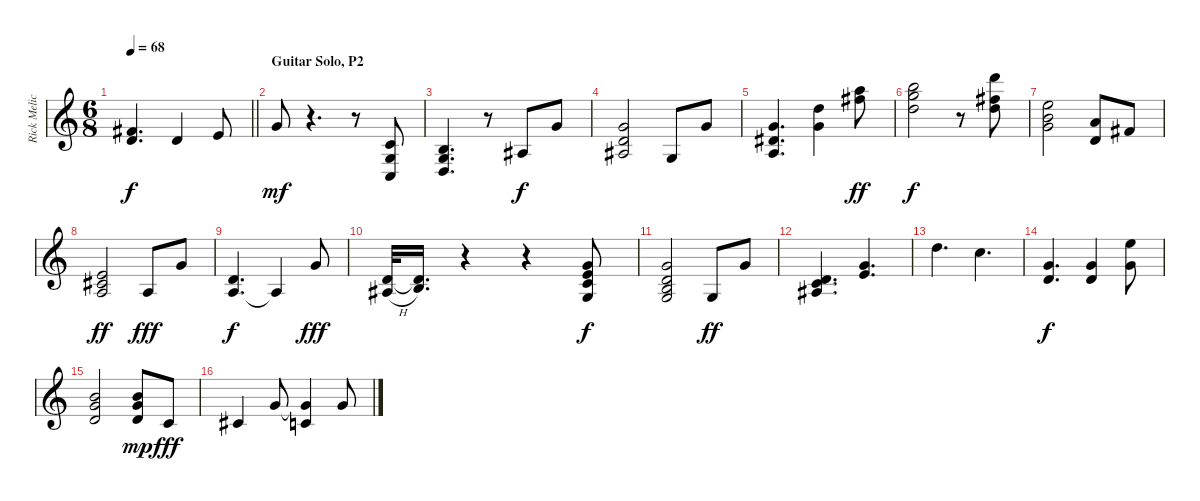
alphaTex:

\track ("Rick Melick right" "Rick Melic") {instrument electricpiano2}
\staff {score}
\tuning (Ab4 Eb4 Bb3 Gb3 Db3 Ab2 Eb2) {hide}
\ts (6 8)
\tempo 68
\clef g2
\barLineRight lightlight
\ks c
(3.2 4.3).4{d dy f} 4.3.4 1.2.8 |
\section ("" "Guitar Solo, P2")
4.2.8{dy mf} r.4{d} r.8 (6.4 6.5 4.6).8 |
(5.4 6.5 6.6).4{d} r.8 0.3.8{dy f} 4.2.8 |
(4.2 4.3 4.4).2 6.5.8 4.2.8 |
(4.2 5.3 3.4).4{d} (6.1 4.2).4 (13.1 15.2).8{dy ff} |
(15.1 16.2 16.3).2{dy f} r.8 (18.1 15.2 16.3).8 |
(13.2 13.3 13.4).2 (15.4 13.5).8 12.4.8 |
(10.4 12.5 13.6).2{dy ff} 13.6.8{dy fff} 13.4.8 |
(13.5 13.6).4{d dy f} 13.6{t}.4 13.4.8{dy fff} |
(4.3 4.4{h}).32 (4.3{t} 5.4).16{d} r.4 r.4 (4.2 6.3 6.4 6.5).8{bd 60 dy f} |
(4.2 4.3 5.4 6.5).2{bd 60} 6.5.8{dy ff} 4.2.8 |
(4.3 6.4 9.5).4{d} (4.2 6.3).4{d} |
6.1.4{d} 4.1.4{d} |
(4.2 4.3).4{d dy f} (4.2 4.3).4 (8.1 9.3).8 |
(8.2 9.3 8.4).2 (8.2 9.3 8.4).8{dy mp} 6.4.8{dy fff} |
7.4.4 4.2.8 (4.2{t} 6.4).4 4.2.8
